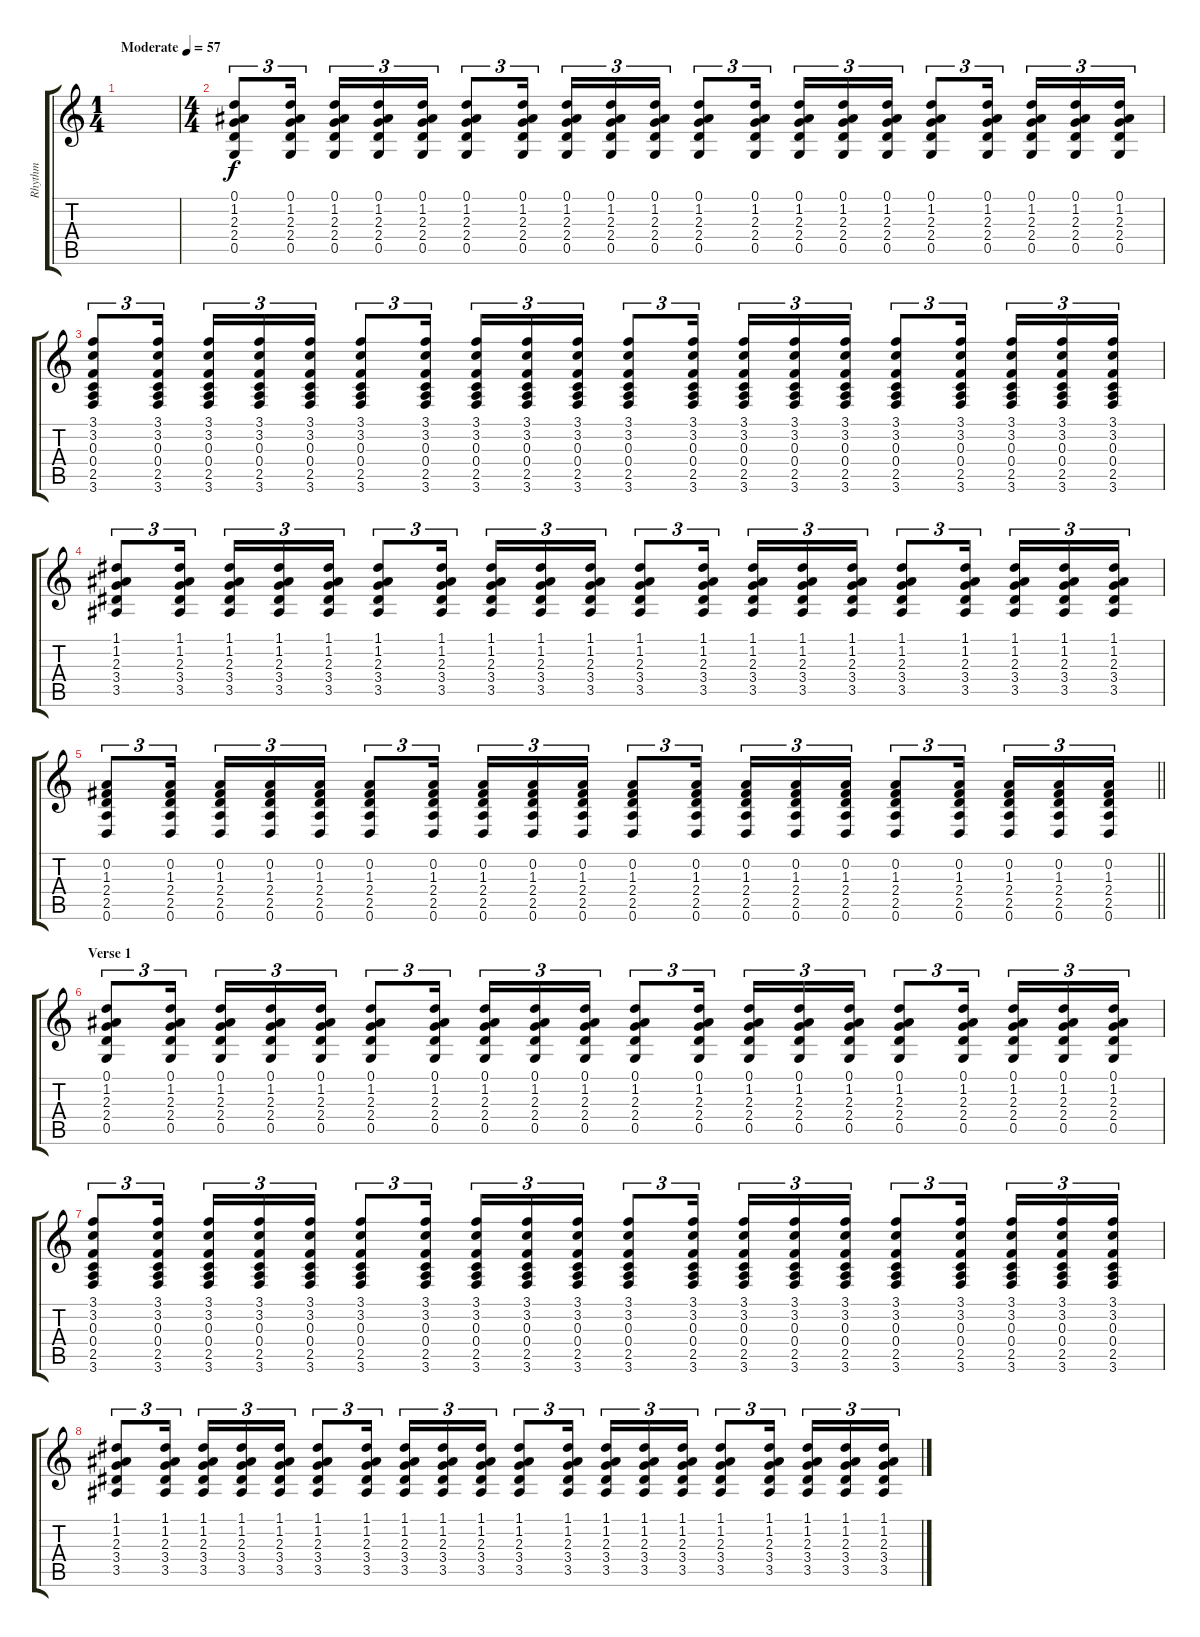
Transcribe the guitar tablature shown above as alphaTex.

\track ("Rhythm" "Rhythm") {instrument acousticguitarnylon}
\staff {score tabs}
\tuning (D4 A3 F3 C3 G2 D2) {hide}
\ts (1 4)
\tempo (57 "Moderate")
\clef g2
\ks c
|
\ts (4 4)
(0.1 1.2 2.3 2.4 0.5).8{tu (3 2)} (0.1 1.2 2.3 2.4 0.5).16{tu (3 2) beam splitsecondary} (0.1 1.2 2.3 2.4 0.5).16{tu (3 2)} (0.1 1.2 2.3 2.4 0.5).16{tu (3 2)} (0.1 1.2 2.3 2.4 0.5).16{tu (3 2)} (0.1 1.2 2.3 2.4 0.5).8{tu (3 2)} (0.1 1.2 2.3 2.4 0.5).16{tu (3 2) beam splitsecondary} (0.1 1.2 2.3 2.4 0.5).16{tu (3 2)} (0.1 1.2 2.3 2.4 0.5).16{tu (3 2)} (0.1 1.2 2.3 2.4 0.5).16{tu (3 2)} (0.1 1.2 2.3 2.4 0.5).8{tu (3 2)} (0.1 1.2 2.3 2.4 0.5).16{tu (3 2) beam splitsecondary} (0.1 1.2 2.3 2.4 0.5).16{tu (3 2)} (0.1 1.2 2.3 2.4 0.5).16{tu (3 2)} (0.1 1.2 2.3 2.4 0.5).16{tu (3 2)} (0.1 1.2 2.3 2.4 0.5).8{tu (3 2)} (0.1 1.2 2.3 2.4 0.5).16{tu (3 2) beam splitsecondary} (0.1 1.2 2.3 2.4 0.5).16{tu (3 2)} (0.1 1.2 2.3 2.4 0.5).16{tu (3 2)} (0.1 1.2 2.3 2.4 0.5).16{tu (3 2)} |
(3.1 3.2 0.3 0.4 2.5 3.6).8{tu (3 2)} (3.1 3.2 0.3 0.4 2.5 3.6).16{tu (3 2) beam splitsecondary} (3.1 3.2 0.3 0.4 2.5 3.6).16{tu (3 2)} (3.1 3.2 0.3 0.4 2.5 3.6).16{tu (3 2)} (3.1 3.2 0.3 0.4 2.5 3.6).16{tu (3 2)} (3.1 3.2 0.3 0.4 2.5 3.6).8{tu (3 2)} (3.1 3.2 0.3 0.4 2.5 3.6).16{tu (3 2) beam splitsecondary} (3.1 3.2 0.3 0.4 2.5 3.6).16{tu (3 2)} (3.1 3.2 0.3 0.4 2.5 3.6).16{tu (3 2)} (3.1 3.2 0.3 0.4 2.5 3.6).16{tu (3 2)} (3.1 3.2 0.3 0.4 2.5 3.6).8{tu (3 2)} (3.1 3.2 0.3 0.4 2.5 3.6).16{tu (3 2) beam splitsecondary} (3.1 3.2 0.3 0.4 2.5 3.6).16{tu (3 2)} (3.1 3.2 0.3 0.4 2.5 3.6).16{tu (3 2)} (3.1 3.2 0.3 0.4 2.5 3.6).16{tu (3 2)} (3.1 3.2 0.3 0.4 2.5 3.6).8{tu (3 2)} (3.1 3.2 0.3 0.4 2.5 3.6).16{tu (3 2) beam splitsecondary} (3.1 3.2 0.3 0.4 2.5 3.6).16{tu (3 2)} (3.1 3.2 0.3 0.4 2.5 3.6).16{tu (3 2)} (3.1 3.2 0.3 0.4 2.5 3.6).16{tu (3 2)} |
(1.1 1.2 2.3 3.4 3.5).8{tu (3 2)} (1.1 1.2 2.3 3.4 3.5).16{tu (3 2) beam splitsecondary} (1.1 1.2 2.3 3.4 3.5).16{tu (3 2)} (1.1 1.2 2.3 3.4 3.5).16{tu (3 2)} (1.1 1.2 2.3 3.4 3.5).16{tu (3 2)} (1.1 1.2 2.3 3.4 3.5).8{tu (3 2)} (1.1 1.2 2.3 3.4 3.5).16{tu (3 2) beam splitsecondary} (1.1 1.2 2.3 3.4 3.5).16{tu (3 2)} (1.1 1.2 2.3 3.4 3.5).16{tu (3 2)} (1.1 1.2 2.3 3.4 3.5).16{tu (3 2)} (1.1 1.2 2.3 3.4 3.5).8{tu (3 2)} (1.1 1.2 2.3 3.4 3.5).16{tu (3 2) beam splitsecondary} (1.1 1.2 2.3 3.4 3.5).16{tu (3 2)} (1.1 1.2 2.3 3.4 3.5).16{tu (3 2)} (1.1 1.2 2.3 3.4 3.5).16{tu (3 2)} (1.1 1.2 2.3 3.4 3.5).8{tu (3 2)} (1.1 1.2 2.3 3.4 3.5).16{tu (3 2) beam splitsecondary} (1.1 1.2 2.3 3.4 3.5).16{tu (3 2)} (1.1 1.2 2.3 3.4 3.5).16{tu (3 2)} (1.1 1.2 2.3 3.4 3.5).16{tu (3 2)} |
\barLineRight lightlight
(0.2 1.3 2.4 2.5 0.6).8{tu (3 2)} (0.2 1.3 2.4 2.5 0.6).16{tu (3 2) beam splitsecondary} (0.2 1.3 2.4 2.5 0.6).16{tu (3 2)} (0.2 1.3 2.4 2.5 0.6).16{tu (3 2)} (0.2 1.3 2.4 2.5 0.6).16{tu (3 2)} (0.2 1.3 2.4 2.5 0.6).8{tu (3 2)} (0.2 1.3 2.4 2.5 0.6).16{tu (3 2) beam splitsecondary} (0.2 1.3 2.4 2.5 0.6).16{tu (3 2)} (0.2 1.3 2.4 2.5 0.6).16{tu (3 2)} (0.2 1.3 2.4 2.5 0.6).16{tu (3 2)} (0.2 1.3 2.4 2.5 0.6).8{tu (3 2)} (0.2 1.3 2.4 2.5 0.6).16{tu (3 2) beam splitsecondary} (0.2 1.3 2.4 2.5 0.6).16{tu (3 2)} (0.2 1.3 2.4 2.5 0.6).16{tu (3 2)} (0.2 1.3 2.4 2.5 0.6).16{tu (3 2)} (0.2 1.3 2.4 2.5 0.6).8{tu (3 2)} (0.2 1.3 2.4 2.5 0.6).16{tu (3 2) beam splitsecondary} (0.2 1.3 2.4 2.5 0.6).16{tu (3 2)} (0.2 1.3 2.4 2.5 0.6).16{tu (3 2)} (0.2 1.3 2.4 2.5 0.6).16{tu (3 2)} |
\section ("" "Verse 1")
(0.1 1.2 2.3 2.4 0.5).8{tu (3 2)} (0.1 1.2 2.3 2.4 0.5).16{tu (3 2) beam splitsecondary} (0.1 1.2 2.3 2.4 0.5).16{tu (3 2)} (0.1 1.2 2.3 2.4 0.5).16{tu (3 2)} (0.1 1.2 2.3 2.4 0.5).16{tu (3 2)} (0.1 1.2 2.3 2.4 0.5).8{tu (3 2)} (0.1 1.2 2.3 2.4 0.5).16{tu (3 2) beam splitsecondary} (0.1 1.2 2.3 2.4 0.5).16{tu (3 2)} (0.1 1.2 2.3 2.4 0.5).16{tu (3 2)} (0.1 1.2 2.3 2.4 0.5).16{tu (3 2)} (0.1 1.2 2.3 2.4 0.5).8{tu (3 2)} (0.1 1.2 2.3 2.4 0.5).16{tu (3 2) beam splitsecondary} (0.1 1.2 2.3 2.4 0.5).16{tu (3 2)} (0.1 1.2 2.3 2.4 0.5).16{tu (3 2)} (0.1 1.2 2.3 2.4 0.5).16{tu (3 2)} (0.1 1.2 2.3 2.4 0.5).8{tu (3 2)} (0.1 1.2 2.3 2.4 0.5).16{tu (3 2) beam splitsecondary} (0.1 1.2 2.3 2.4 0.5).16{tu (3 2)} (0.1 1.2 2.3 2.4 0.5).16{tu (3 2)} (0.1 1.2 2.3 2.4 0.5).16{tu (3 2)} |
(3.1 3.2 0.3 0.4 2.5 3.6).8{tu (3 2)} (3.1 3.2 0.3 0.4 2.5 3.6).16{tu (3 2) beam splitsecondary} (3.1 3.2 0.3 0.4 2.5 3.6).16{tu (3 2)} (3.1 3.2 0.3 0.4 2.5 3.6).16{tu (3 2)} (3.1 3.2 0.3 0.4 2.5 3.6).16{tu (3 2)} (3.1 3.2 0.3 0.4 2.5 3.6).8{tu (3 2)} (3.1 3.2 0.3 0.4 2.5 3.6).16{tu (3 2) beam splitsecondary} (3.1 3.2 0.3 0.4 2.5 3.6).16{tu (3 2)} (3.1 3.2 0.3 0.4 2.5 3.6).16{tu (3 2)} (3.1 3.2 0.3 0.4 2.5 3.6).16{tu (3 2)} (3.1 3.2 0.3 0.4 2.5 3.6).8{tu (3 2)} (3.1 3.2 0.3 0.4 2.5 3.6).16{tu (3 2) beam splitsecondary} (3.1 3.2 0.3 0.4 2.5 3.6).16{tu (3 2)} (3.1 3.2 0.3 0.4 2.5 3.6).16{tu (3 2)} (3.1 3.2 0.3 0.4 2.5 3.6).16{tu (3 2)} (3.1 3.2 0.3 0.4 2.5 3.6).8{tu (3 2)} (3.1 3.2 0.3 0.4 2.5 3.6).16{tu (3 2) beam splitsecondary} (3.1 3.2 0.3 0.4 2.5 3.6).16{tu (3 2)} (3.1 3.2 0.3 0.4 2.5 3.6).16{tu (3 2)} (3.1 3.2 0.3 0.4 2.5 3.6).16{tu (3 2)} |
(1.1 1.2 2.3 3.4 3.5).8{tu (3 2)} (1.1 1.2 2.3 3.4 3.5).16{tu (3 2) beam splitsecondary} (1.1 1.2 2.3 3.4 3.5).16{tu (3 2)} (1.1 1.2 2.3 3.4 3.5).16{tu (3 2)} (1.1 1.2 2.3 3.4 3.5).16{tu (3 2)} (1.1 1.2 2.3 3.4 3.5).8{tu (3 2)} (1.1 1.2 2.3 3.4 3.5).16{tu (3 2) beam splitsecondary} (1.1 1.2 2.3 3.4 3.5).16{tu (3 2)} (1.1 1.2 2.3 3.4 3.5).16{tu (3 2)} (1.1 1.2 2.3 3.4 3.5).16{tu (3 2)} (1.1 1.2 2.3 3.4 3.5).8{tu (3 2)} (1.1 1.2 2.3 3.4 3.5).16{tu (3 2) beam splitsecondary} (1.1 1.2 2.3 3.4 3.5).16{tu (3 2)} (1.1 1.2 2.3 3.4 3.5).16{tu (3 2)} (1.1 1.2 2.3 3.4 3.5).16{tu (3 2)} (1.1 1.2 2.3 3.4 3.5).8{tu (3 2)} (1.1 1.2 2.3 3.4 3.5).16{tu (3 2) beam splitsecondary} (1.1 1.2 2.3 3.4 3.5).16{tu (3 2)} (1.1 1.2 2.3 3.4 3.5).16{tu (3 2)} (1.1 1.2 2.3 3.4 3.5).16{tu (3 2)}
